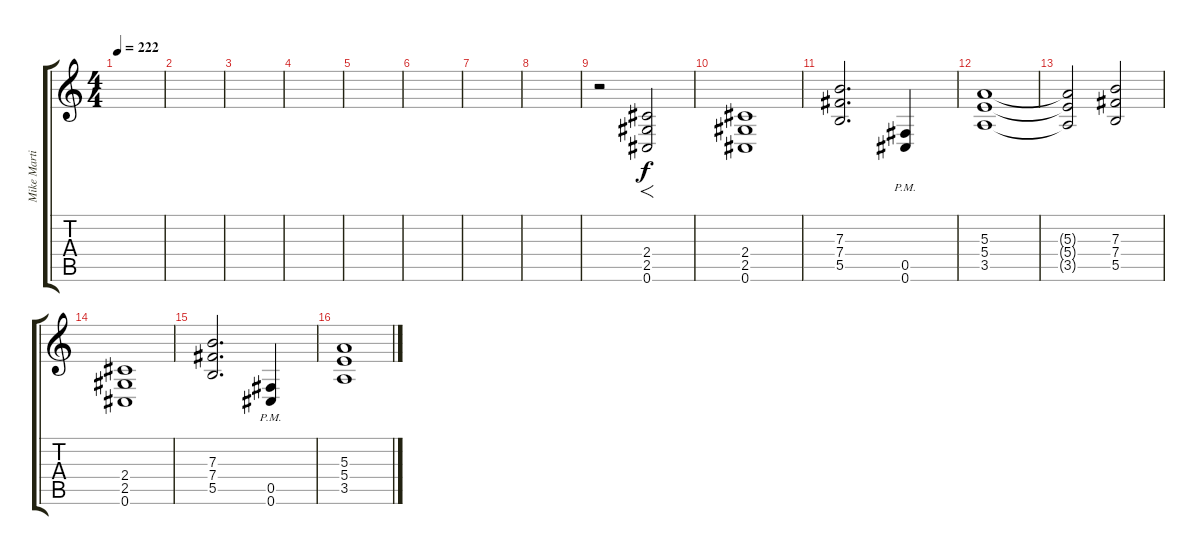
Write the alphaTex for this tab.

\track ("Mike Martin " "Mike Marti") {instrument distortionguitar}
\staff {score tabs}
\tuning (Db4 Ab3 E3 B2 Gb2 Db2) {hide}
\ts (4 4)
\tempo 222
\clef g2
\ks c
|
|
|
|
|
|
|
|
r.2 (2.4 2.5 0.6).2{f} |
(2.4 2.5 0.6).1 |
(7.3 7.4 5.5).2{d} (0.5{pm} 0.6{pm}).4 |
(5.3 5.4 3.5).1 |
(5.3{t} 5.4{t} 3.5{t}).2 (7.3 7.4 5.5).2 |
(2.4 2.5 0.6).1 |
(7.3 7.4 5.5).2{d} (0.5{pm} 0.6{pm}).4 |
(5.3 5.4 3.5).1
